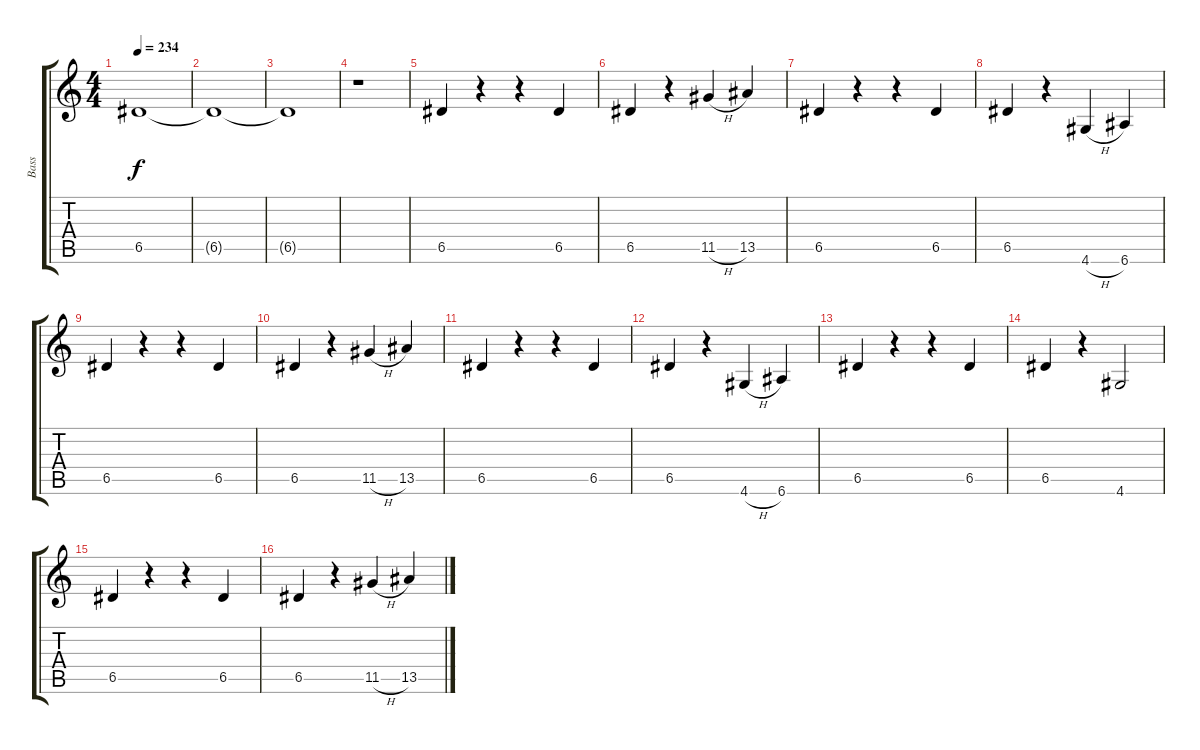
\track ("Bass" "Bass") {instrument fretlessbass}
\staff {score tabs}
\tuning (E4 B3 G3 D3 A2 E2) {hide}
\ts (4 4)
\tempo 234
\clef g2
\ks c
6.5.1{dy f} |
6.5{t}.1 |
6.5{t}.1 |
r.1 |
6.5.4 r.4 r.4 6.5.4 |
6.5.4 r.4 11.5{h}.4 13.5.4 |
6.5.4 r.4 r.4 6.5.4 |
6.5.4 r.4 4.6{h}.4 6.6.4 |
6.5.4 r.4 r.4 6.5.4 |
6.5.4 r.4 11.5{h}.4 13.5.4 |
6.5.4 r.4 r.4 6.5.4 |
6.5.4 r.4 4.6{h}.4 6.6.4 |
6.5.4 r.4 r.4 6.5.4 |
6.5.4 r.4 4.6.2 |
6.5.4 r.4 r.4 6.5.4 |
6.5.4 r.4 11.5{h}.4 13.5.4
